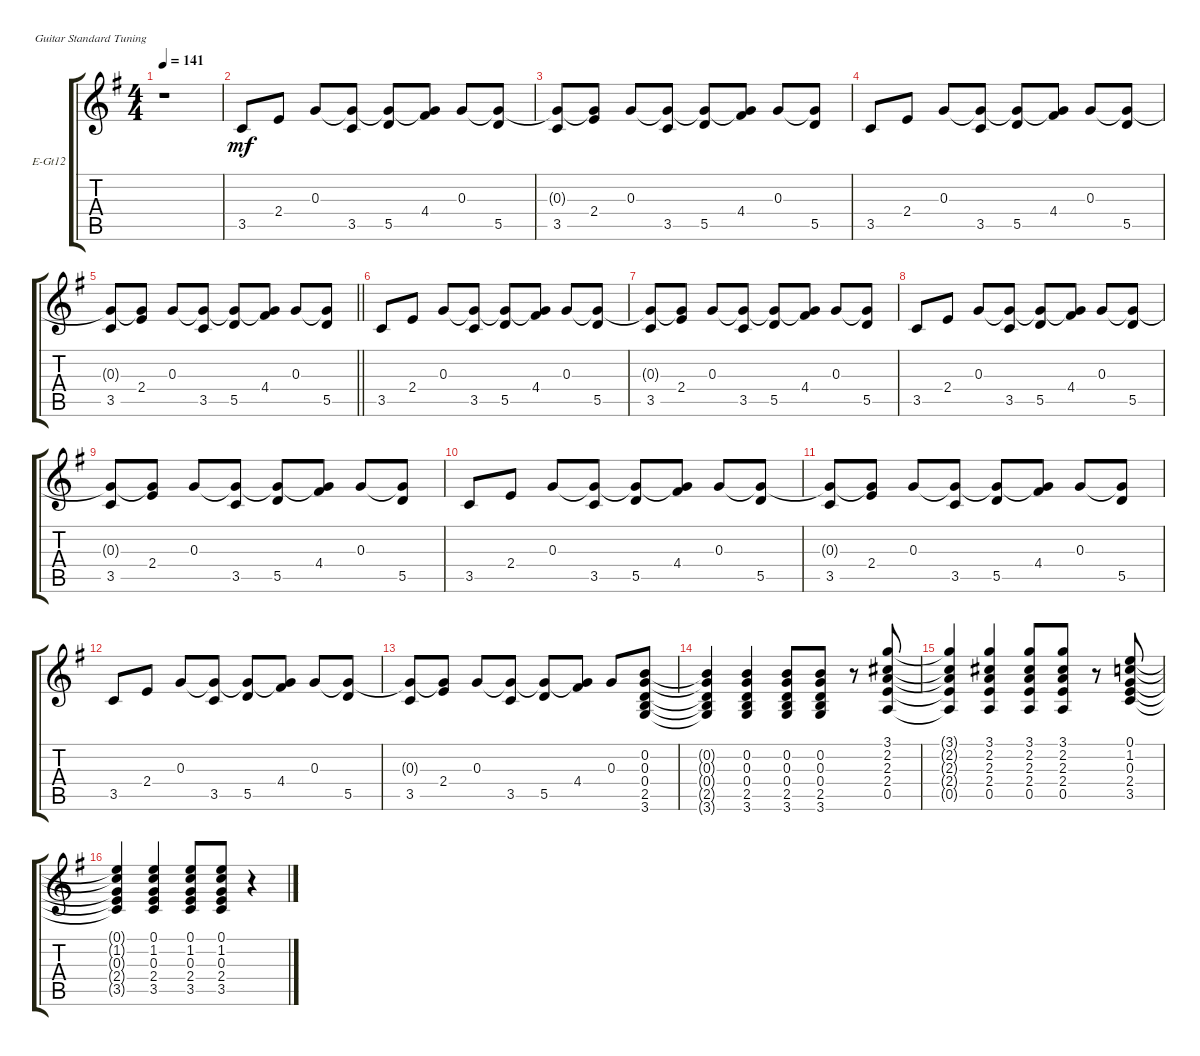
\defaultSystemsLayout 4
\bracketExtendMode groupsimilarinstruments
\firstSystemTrackNameOrientation horizontal
\otherSystemsTrackNameOrientation horizontal
\track ("12 St. Electric Guitar" "E-Gt12") {instrument electricguitarclean}
\staff {score tabs}
\tuning (E4 B3 G3 D3 A2 E2)
\ts (4 4)
\tempo 141
\clef g2
\scale
0.511811
\ks g
r.1{dy mf instrument electricguitarclean} |
\scale
0.244094 3.5.8 2.4.8 0.3.8 (3.5 0.3{t}).8 (5.5 0.3{t}).8 (4.4 0.3{t}).8 0.3.8 (5.5 0.3{t}).8 |
\scale
0.244094 (3.5 0.3{t}).8 (2.4 0.3{t}).8 0.3.8 (3.5 0.3{t}).8 (5.5 0.3{t}).8 (4.4 0.3{t}).8 0.3.8 (5.5 0.3{t}).8 |
\scale
0.333333 3.5.8 2.4.8 0.3.8 (3.5 0.3{t}).8 (5.5 0.3{t}).8 (4.4 0.3{t}).8 0.3.8 (5.5 0.3{t}).8 |
\scale
0.333333
\barLineRight lightlight
(3.5 0.3{t}).8 (2.4 0.3{t}).8 0.3.8 (3.5 0.3{t}).8 (5.5 0.3{t}).8 (4.4 0.3{t}).8 0.3.8 (5.5 0.3{t}).8 |
\scale
0.333333 3.5.8 2.4.8 0.3.8 (3.5 0.3{t}).8 (5.5 0.3{t}).8 (4.4 0.3{t}).8 0.3.8 (5.5 0.3{t}).8 |
\scale
0.333333 (3.5 0.3{t}).8 (2.4 0.3{t}).8 0.3.8 (3.5 0.3{t}).8 (5.5 0.3{t}).8 (4.4 0.3{t}).8 0.3.8 (5.5 0.3{t}).8 |
\scale
0.333333 3.5.8 2.4.8 0.3.8 (3.5 0.3{t}).8 (5.5 0.3{t}).8 (4.4 0.3{t}).8 0.3.8 (5.5 0.3{t}).8 |
\scale
0.333333 (3.5 0.3{t}).8 (2.4 0.3{t}).8 0.3.8 (3.5 0.3{t}).8 (5.5 0.3{t}).8 (4.4 0.3{t}).8 0.3.8 (5.5 0.3{t}).8 |
\scale
0.333333 3.5.8 2.4.8 0.3.8 (3.5 0.3{t}).8 (5.5 0.3{t}).8 (4.4 0.3{t}).8 0.3.8 (5.5 0.3{t}).8 |
\scale
0.333333 (3.5 0.3{t}).8 (2.4 0.3{t}).8 0.3.8 (3.5 0.3{t}).8 (5.5 0.3{t}).8 (4.4 0.3{t}).8 0.3.8 (5.5 0.3{t}).8 |
\scale
0.333333 3.5.8 2.4.8 0.3.8 (3.5 0.3{t}).8 (5.5 0.3{t}).8 (4.4 0.3{t}).8 0.3.8 (5.5 0.3{t}).8 |
\scale
0.333333 (3.5 0.3{t}).8 (2.4 0.3{t}).8 0.3.8 (3.5 0.3{t}).8 (5.5 0.3{t}).8 (4.4 0.3{t}).8 0.3.8 (2.5 0.3 3.6 0.4 0.2).8 |
\scale
0.333333 (0.2{t} 0.3{t} 0.4{t} 2.5{t} 3.6{t}).4 (3.6 2.5 0.4 0.3 0.2).4 (3.6 2.5 0.4 0.3 0.2).8 (3.6 2.5 0.4 0.3 0.2).8 r.8 (0.5 2.4 2.3 2.2 3.1).8 |
\scale
0.333333 (2.2{t} 2.3{t} 2.4{t} 0.5{t} 3.1{t}).4 (0.5 2.4 2.3 2.2 3.1).4 (0.5 2.4 2.3 2.2 3.1).8 (0.5 2.4 2.3 2.2 3.1).8 r.8 (3.5 2.4 0.3 1.2 0.1).8 |
\scale
0.333333 (0.1{t} 1.2{t} 0.3{t} 2.4{t} 3.5{t}).4 (3.5 2.4 0.3 1.2 0.1).4 (3.5 2.4 0.3 1.2 0.1).8 (3.5 2.4 0.3 1.2 0.1).8 r.4
